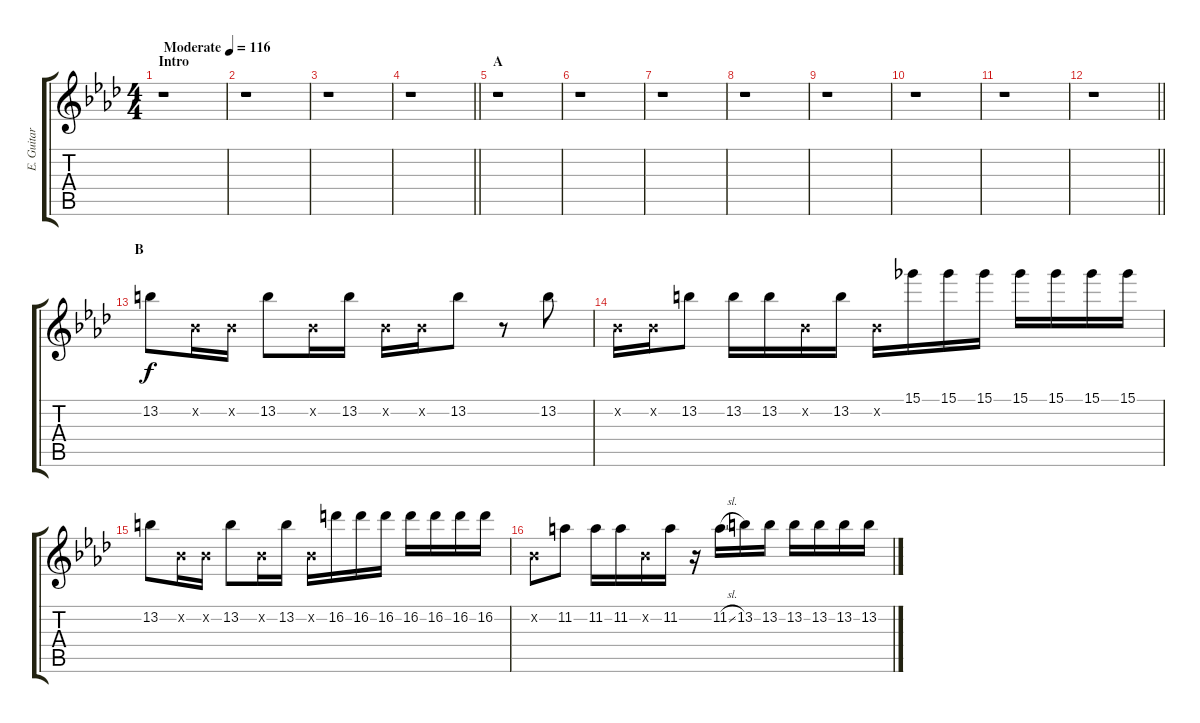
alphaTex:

\track ("E. Guitar II" "E. Guitar ") {instrument distortionguitar}
\staff {score tabs}
\tuning (Eb4 Bb3 Gb3 Db3 Ab2 Eb2) {hide}
\ts (4 4)
\section ("" "Intro")
\tempo (116 "Moderate")
\clef g2
\ks ab
r.1{dy f instrument distortionguitar} |
r.1 |
r.1 |
\barLineRight lightlight
r.1 |
\section ("" "A")
r.1 |
r.1 |
r.1 |
r.1 |
r.1 |
r.1 |
r.1 |
\barLineRight lightlight
r.1 |
\section ("" "B")
13.2.8 0.2{x}.16 0.2{x}.16 13.2.8 0.2{x}.16 13.2.16 0.2{x}.16 0.2{x}.16 13.2.8 r.8 13.2.8 |
0.2{x}.16 0.2{x}.16 13.2.8 13.2.16 13.2.16 0.2{x}.16 13.2.16 0.2{x}.16 15.1.16 15.1.16 15.1.16 15.1.16 15.1.16 15.1.16 15.1.16 |
13.2.8 0.2{x}.16 0.2{x}.16 13.2.8 0.2{x}.16 13.2.16 0.2{x}.16 16.2.16 16.2.16 16.2.16 16.2.16 16.2.16 16.2.16 16.2.16 |
0.2{x}.8 11.2.8 11.2.16 11.2.16 0.2{x}.16 11.2.16 r.16 11.2{sl}.16 13.2.16 13.2.16 13.2.16 13.2.16 13.2.16 13.2.16
